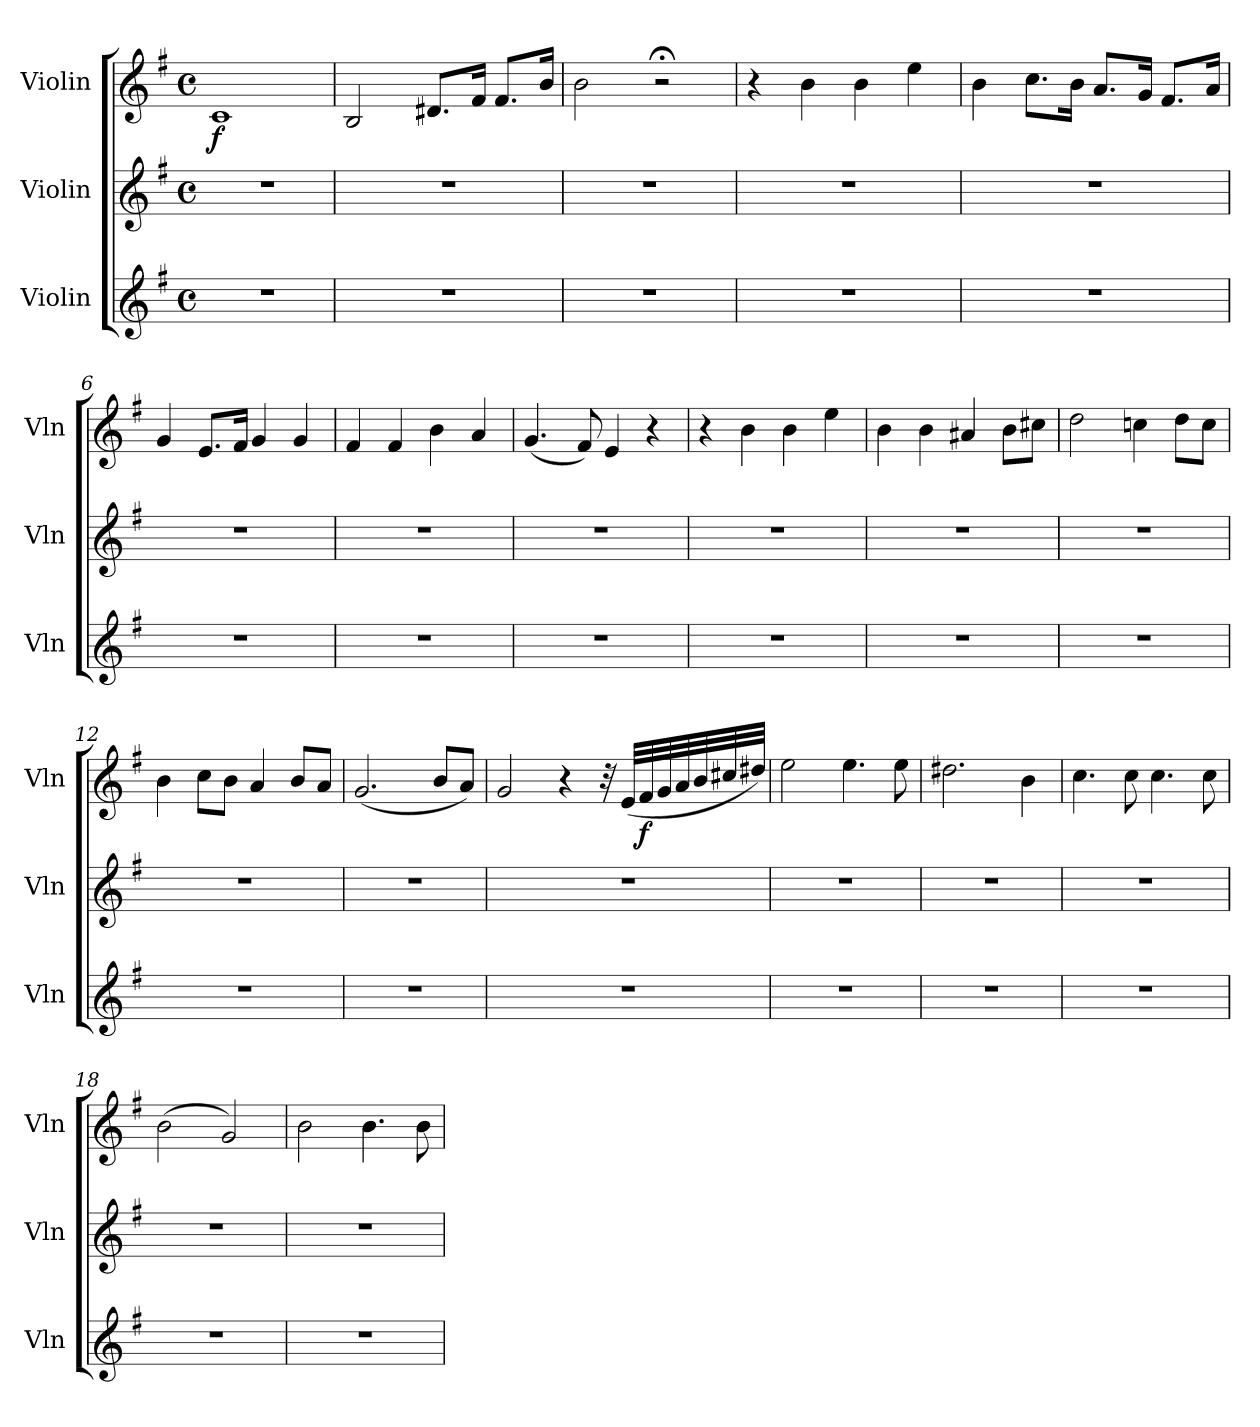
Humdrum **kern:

**kern	**kern	**kern	**dynam
*part3	*part2	*part1	*part1
*staff3	*staff2	*staff1	*staff1
*I"Violin	*I"Violin	*I"Violin	*
*I'Vln	*I'Vln	*I'Vln	*
*clefG2	*clefG2	*clefG2	*
*k[f#]	*k[f#]	*k[f#]	*
*M4/4	*M4/4	*M4/4	*
*met(c)	*met(c)	*met(c)	*
=1	=1	=1	=1
!	!	!	!LO:DY:b
1r	1r	1c	f
=2	=2	=2	=2
1r	1r	2B/	.
.	.	8.d#X/L	.
.	.	16f#/Jk	.
.	.	8.f#/L	.
.	.	16b/Jk	.
=3	=3	=3	=3
1r	1r	2b\	.
.	.	2r;<	.
=4	=4	=4	=4
1r	1r	4r	.
.	.	4b\	.
.	.	4b\	.
.	.	4ee\	.
=5	=5	=5	=5
1r	1r	4b\	.
.	.	8.cc\L	.
.	.	16b\Jk	.
.	.	8.a/L	.
.	.	16g/Jk	.
.	.	8.f#/L	.
.	.	16a/Jk	.
!!LO:LB:g=z
=6	=6	=6	=6
1r	1r	4g/	.
.	.	8.e/L	.
.	.	16f#/Jk	.
.	.	4g/	.
.	.	4g/	.
=7	=7	=7	=7
1r	1r	4f#/	.
.	.	4f#/	.
.	.	4b\	.
.	.	4a/	.
=8	=8	=8	=8
1r	1r	(<4.g/	.
.	.	8f#/)	.
.	.	4e/	.
.	.	4r	.
=9	=9	=9	=9
1r	1r	4r	.
.	.	4b\	.
.	.	4b\	.
.	.	4ee\	.
=10	=10	=10	=10
1r	1r	4b\	.
.	.	4b\	.
.	.	4a#X/	.
.	.	8b\L	.
.	.	8cc#X\J	.
!!LO:LB:g=z
=11	=11	=11	=11
1r	1r	2dd\	.
.	.	4ccn\	.
.	.	8dd\L	.
.	.	8cc\J	.
=12	=12	=12	=12
1r	1r	4b\	.
.	.	8cc\L	.
.	.	8b\J	.
.	.	4a/	.
.	.	8b/L	.
.	.	8a/J	.
=13	=13	=13	=13
1r	1r	(<2.g/	.
.	.	8b/L	.
.	.	8a/J)	.
=14	=14	=14	=14
1r	1r	2g/	.
.	.	4r	.
.	.	32r	.
.	.	(<32e/LLL	.
!	!	!	!LO:DY:b
.	.	32f#/	f
.	.	32g/	.
.	.	32a/	.
.	.	32b/	.
.	.	32cc#X/	.
.	.	32dd#X/JJJ)	.
=15	=15	=15	=15
1r	1r	2ee\	.
.	.	4.ee\	.
.	.	8ee\	.
!!LO:LB:g=z
=16	=16	=16	=16
1r	1r	2.dd#X\	.
.	.	4b\	.
=17	=17	=17	=17
1r	1r	4.cc\	.
.	.	8cc\	.
.	.	4.cc\	.
.	.	8cc\	.
=18	=18	=18	=18
1r	1r	(>2b\	.
.	.	2g/)	.
=19	=19	=19	=19
1r	1r	2b\	.
.	.	4.b\	.
.	.	8b\	.
=	=	=	=
*-	*-	*-	*-
